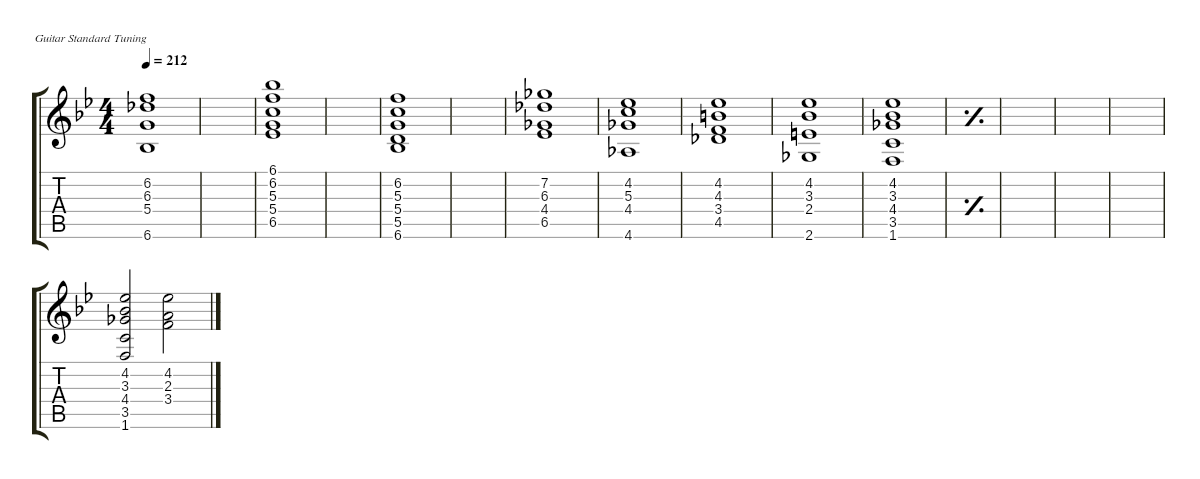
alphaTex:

\defaultSystemsLayout 4
\hideDynamics
\bracketExtendMode groupsimilarinstruments
\singleTrackTrackNamePolicy hidden
\multiTrackTrackNamePolicy allsystems
\firstSystemTrackNameMode fullname
\otherSystemsTrackNameMode fullname
\firstSystemTrackNameOrientation horizontal
\otherSystemsTrackNameOrientation horizontal
\defaultBarNumberDisplay Hide
\track ("chords" "N-Gt") {instrument acousticguitarnylon}
\staff {score tabs}
\tuning (E4 B3 G3 D3 A2 E2)
\ts (4 4)
\tempo 212
\clef g2
\scale
0.25
\ks bb
(6.6 5.4 6.3 6.2).1{dy mf} |
\scale
0.25 |
\scale
0.25 (6.5 5.4 5.3 6.2 6.1).1 |
\scale
0.25 |
\scale
0.25 (6.6 5.5 5.4 5.3 6.2).1 |
\scale
0.25 |
\scale
0.25 (6.5 4.4 6.3 7.2).1 |
\scale
0.25 (4.6 4.4 5.3 4.2).1 |
\scale
0.25 (4.5 3.4 4.3 4.2).1 |
\scale
0.25 (2.6 2.4 3.3 4.2).1 |
\scale
0.25 (1.6 3.5 4.4 3.3 4.2).1 |
\simile simple
\scale
0.25 |
\scale
0.25 |
\scale
0.25 |
\scale
0.25 |
\simile none
\scale
0.25 (1.6 3.5 4.4 3.3 4.2).2 (3.4 2.3 4.2).2
